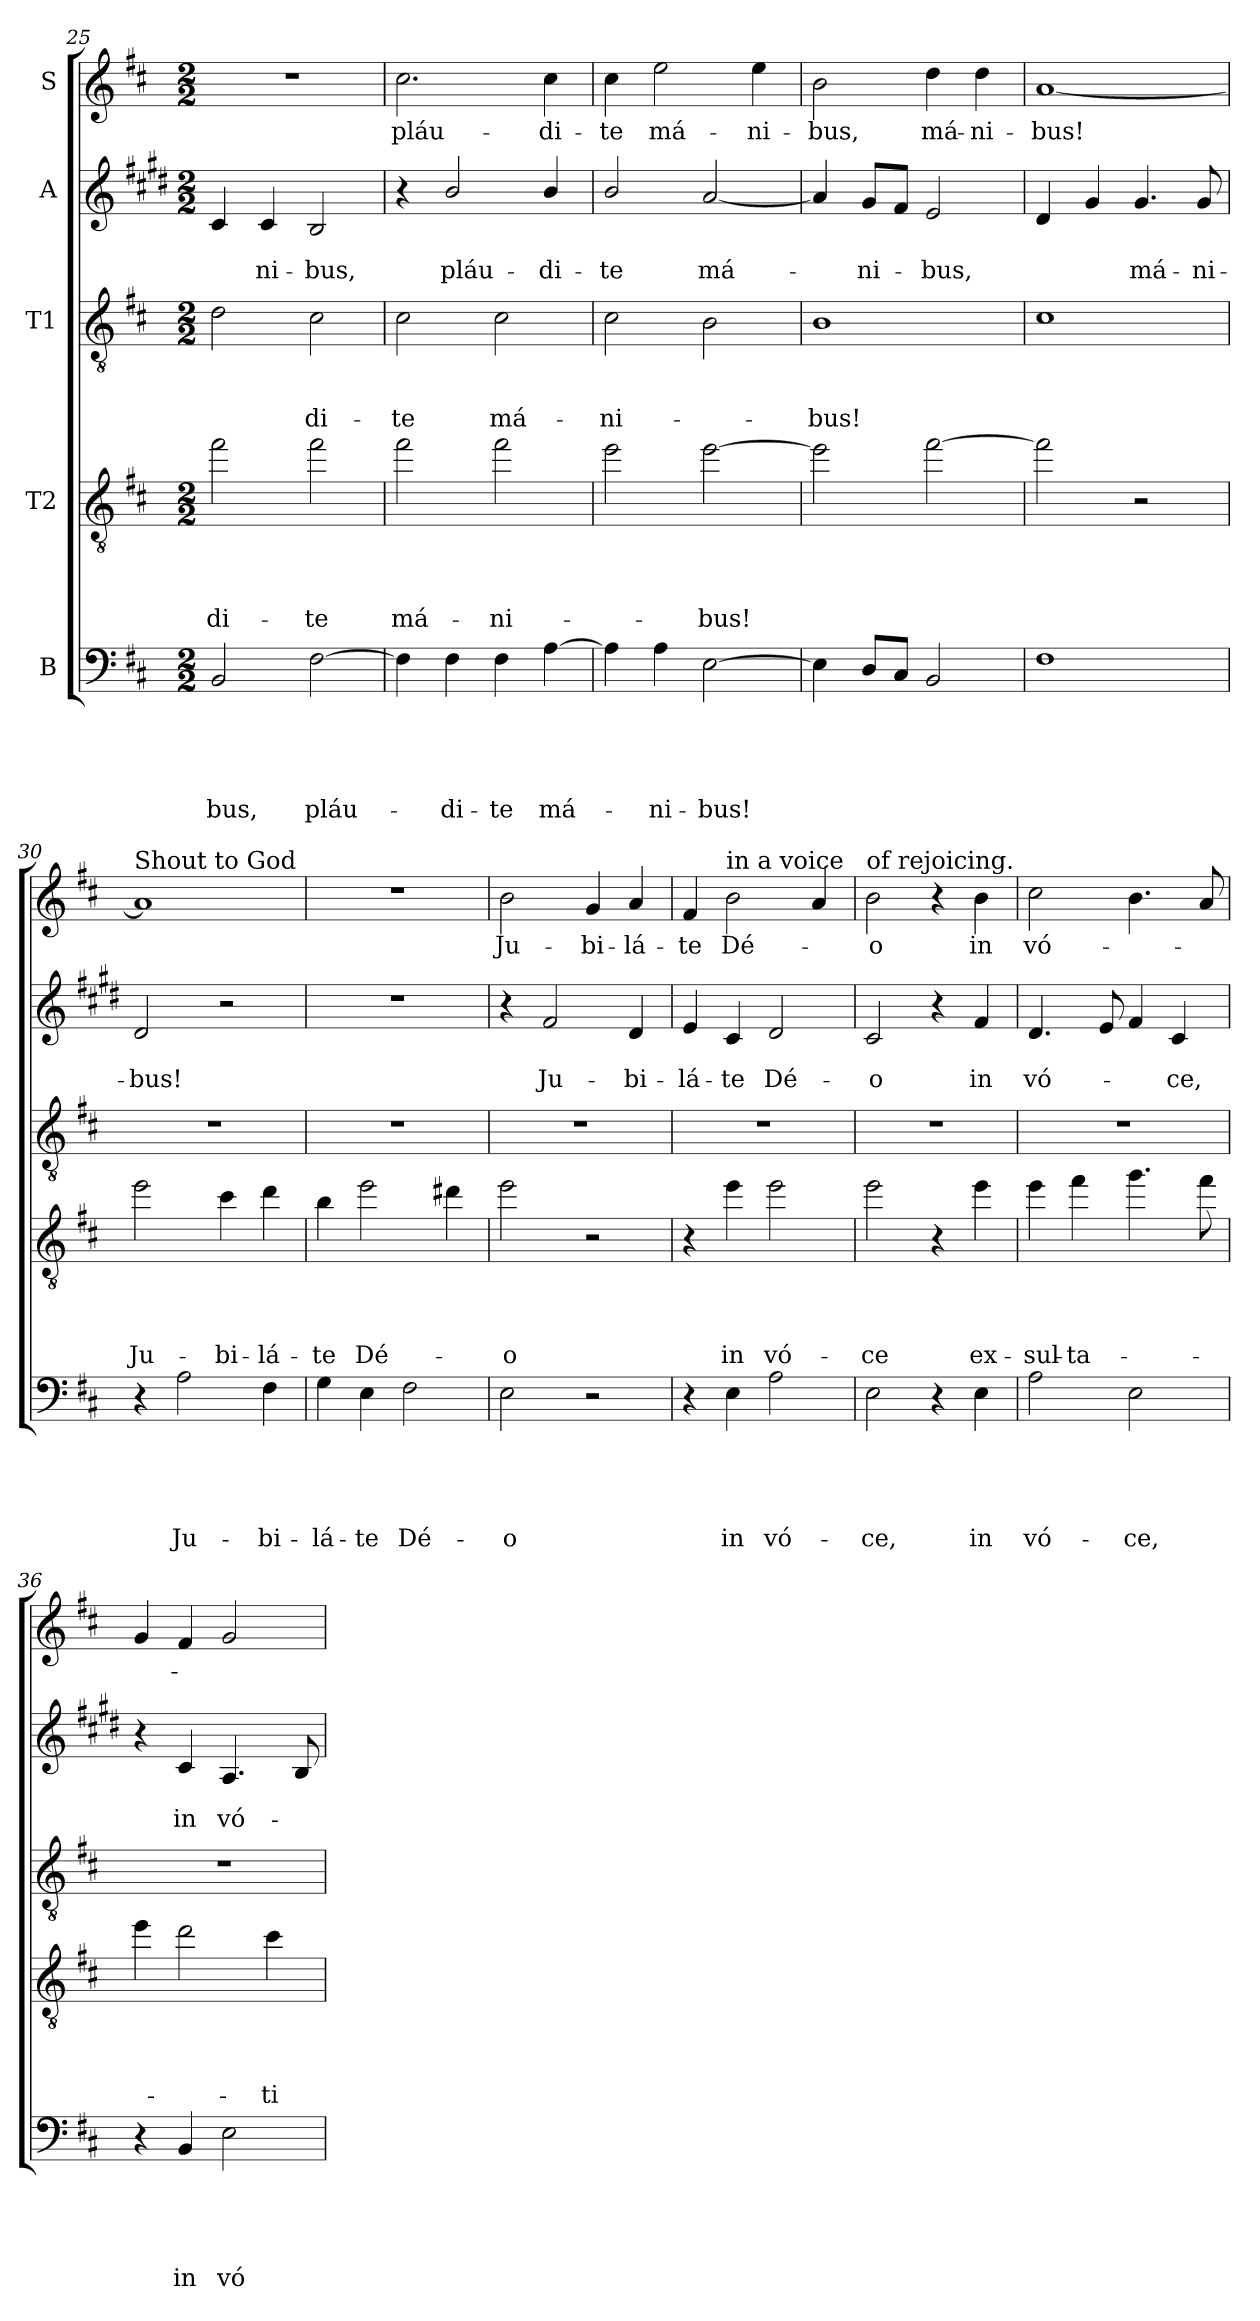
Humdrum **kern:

**kern	**text	**text	**text	**text	**text	**kern	**text	**text	**text	**text	**kern	**text	**text	**text	**kern	**text	**text	**kern	**text
*part5	*part5	*part5	*part5	*part5	*part5	*part4	*part4	*part4	*part4	*part4	*part3	*part3	*part3	*part3	*part2	*part2	*part2	*part1	*part1
*staff5	*staff5	*staff5	*staff5	*staff5	*staff5	*staff4	*staff4	*staff4	*staff4	*staff4	*staff3	*staff3	*staff3	*staff3	*staff2	*staff2	*staff2	*staff1	*staff1
*I"B	*	*	*	*	*	*I"T2	*	*	*	*	*I"T1	*	*	*	*I"A	*	*	*I"S	*
!!LO:LB:g=z
*clefF4	*	*	*	*	*	*clefGv2	*	*	*	*	*clefGv2	*	*	*	*clefG2	*	*	*clefG2	*
*	*	*	*	*	*	*ITrd8c14	*	*	*	*	*	*	*	*	*ITrd1c2	*	*	*	*
*k[f#c#]	*	*	*	*	*	*k[f#c#]	*	*	*	*	*k[f#c#]	*	*	*	*k[f#c#]	*	*	*k[f#c#]	*
*D:	*	*	*	*	*	*D:	*	*	*	*	*D:	*	*	*	*D:	*	*	*D:	*
*M2/2	*	*	*	*	*	*M2/2	*	*	*	*	*M2/2	*	*	*	*M2/2	*	*	*M2/2	*
=25	=25	=25	=25	=25	=25	=25	=25	=25	=25	=25	=25	=25	=25	=25	=25	=25	=25	=25	=25
!	!	!	!	!	!LO:LY:b	!	!	!	!	!LO:LY:b	!	!	!	!	!	!	!	!	!
2BB/	.	.	.	.	-bus,	2f#\	.	.	.	-di-	2d\	.	.	.	4B/	.	.	1r	.
!	!	!	!	!	!	!	!	!	!	!	!	!	!	!	!	!	!LO:LY:b	!	!
.	.	.	.	.	.	.	.	.	.	.	.	.	.	.	4B/	.	-ni-	.	.
!	!	!	!	!	!LO:LY:b	!	!	!	!	!LO:LY:b	!	!	!	!LO:LY:b	!	!	!LO:LY:b	!	!
[2F#\	.	.	.	.	pláu-	2f#\	.	.	.	-te	2c#\	.	.	-di-	2A/	.	-bus,	.	.
=26	=26	=26	=26	=26	=26	=26	=26	=26	=26	=26	=26	=26	=26	=26	=26	=26	=26	=26	=26
!	!	!	!	!	!	!	!	!	!	!LO:LY:b	!	!	!	!LO:LY:b	!	!	!	!	!LO:LY:b
4F#\]	.	.	.	.	.	2f#\	.	.	.	má-	2c#\	.	.	-te	4r	.	.	2.cc#\	pláu-
!	!	!	!	!	!LO:LY:b	!	!	!	!	!	!	!	!	!	!	!	!LO:LY:b	!	!
4F#\	.	.	.	.	-di-	.	.	.	.	.	.	.	.	.	2a/	.	pláu-	.	.
!	!	!	!	!	!LO:LY:b	!	!	!	!	!LO:LY:b	!	!	!	!LO:LY:b	!	!	!	!	!
4F#\	.	.	.	.	-te	2f#\	.	.	.	-ni-	2c#\	.	.	má-	.	.	.	.	.
!	!	!	!	!	!LO:LY:b	!	!	!	!	!	!	!	!	!	!	!	!LO:LY:b	!	!LO:LY:b
[4A\	.	.	.	.	má-	.	.	.	.	.	.	.	.	.	4a/	.	-di-	4cc#\	-di-
=27	=27	=27	=27	=27	=27	=27	=27	=27	=27	=27	=27	=27	=27	=27	=27	=27	=27	=27	=27
!	!	!	!	!	!	!	!	!	!	!	!	!	!	!LO:LY:b	!	!	!LO:LY:b	!	!LO:LY:b
4A\]	.	.	.	.	.	2e\	.	.	.	.	2c#\	.	.	-ni-	2a/	.	-te	4cc#\	-te
!	!	!	!	!	!LO:LY:b	!	!	!	!	!	!	!	!	!	!	!	!	!	!LO:LY:b
4A\	.	.	.	.	-ni-	.	.	.	.	.	.	.	.	.	.	.	.	2ee\	má-
!	!	!	!	!	!LO:LY:b	!	!	!	!	!LO:LY:b	!	!	!	!	!	!	!LO:LY:b	!	!
[2E\	.	.	.	.	-bus!	[2e\	.	.	.	-bus!	2B\	.	.	.	[2g/	.	má-	.	.
!	!	!	!	!	!	!	!	!	!	!	!	!	!	!	!	!	!	!	!LO:LY:b
.	.	.	.	.	.	.	.	.	.	.	.	.	.	.	.	.	.	4ee\	-ni-
=28	=28	=28	=28	=28	=28	=28	=28	=28	=28	=28	=28	=28	=28	=28	=28	=28	=28	=28	=28
!	!	!	!	!	!	!	!	!	!	!	!	!	!	!LO:LY:b	!	!	!	!	!LO:LY:b
4E\]	.	.	.	.	.	2e\]	.	.	.	.	1B	.	.	-bus!	4g/]	.	.	2b\	-bus,
!	!	!	!	!	!	!	!	!	!	!	!	!	!	!	!	!	!LO:LY:b	!	!
8D/L	.	.	.	.	.	.	.	.	.	.	.	.	.	.	8f#/L	.	-ni-	.	.
8C#/J	.	.	.	.	.	.	.	.	.	.	.	.	.	.	8e/J	.	.	.	.
!	!	!	!	!	!	!	!	!	!	!	!	!	!	!	!	!	!LO:LY:b	!	!LO:LY:b
2BB/	.	.	.	.	.	[2f#\	.	.	.	.	.	.	.	.	2d/	.	-bus,	4dd\	má-
!	!	!	!	!	!	!	!	!	!	!	!	!	!	!	!	!	!	!	!LO:LY:b
.	.	.	.	.	.	.	.	.	.	.	.	.	.	.	.	.	.	4dd\	-ni-
=29	=29	=29	=29	=29	=29	=29	=29	=29	=29	=29	=29	=29	=29	=29	=29	=29	=29	=29	=29
!	!	!	!	!	!	!	!	!	!	!	!	!	!	!	!	!	!	!	!LO:LY:b
1F#	.	.	.	.	.	2f#\]	.	.	.	.	1c#	.	.	.	4c#/	.	.	[1a	-bus!
.	.	.	.	.	.	.	.	.	.	.	.	.	.	.	4f#/	.	.	.	.
!	!	!	!	!	!	!	!	!	!	!	!	!	!	!	!	!	!LO:LY:b	!	!
.	.	.	.	.	.	2r	.	.	.	.	.	.	.	.	4.f#/	.	má-	.	.
!	!	!	!	!	!	!	!	!	!	!	!	!	!	!	!	!	!LO:LY:b	!	!
.	.	.	.	.	.	.	.	.	.	.	.	.	.	.	8f#/	.	-ni-	.	.
=30	=30	=30	=30	=30	=30	=30	=30	=30	=30	=30	=30	=30	=30	=30	=30	=30	=30	=30	=30
!	!	!	!	!	!	!	!	!	!	!	!	!	!	!	!	!	!	!LO:TX:a:t=Shout to God	!
!	!	!	!	!	!	!	!	!	!	!LO:LY:b	!	!	!	!	!	!	!LO:LY:b	!	!
4r	.	.	.	.	.	2e\	.	.	.	Ju-	1r	.	.	.	2c#/	.	-bus!	1a]	.
!	!	!	!	!	!LO:LY:b	!	!	!	!	!	!	!	!	!	!	!	!	!	!
2A\	.	.	.	.	Ju-	.	.	.	.	.	.	.	.	.	.	.	.	.	.
!	!	!	!	!	!	!	!	!	!	!LO:LY:b	!	!	!	!	!	!	!	!	!
.	.	.	.	.	.	4c#\	.	.	.	-bi-	.	.	.	.	2r	.	.	.	.
!	!	!	!	!	!LO:LY:b	!	!	!	!	!LO:LY:b	!	!	!	!	!	!	!	!	!
4F#\	.	.	.	.	-bi-	4d\	.	.	.	-lá-	.	.	.	.	.	.	.	.	.
!!LO:PB:g=z
=31	=31	=31	=31	=31	=31	=31	=31	=31	=31	=31	=31	=31	=31	=31	=31	=31	=31	=31	=31
!	!	!	!	!	!LO:LY:b	!	!	!	!	!LO:LY:b	!	!	!	!	!	!	!	!	!
4G\	.	.	.	.	-lá-	4B\	.	.	.	-te	1r	.	.	.	1r	.	.	1r	.
!	!	!	!	!	!LO:LY:b	!	!	!	!	!LO:LY:b	!	!	!	!	!	!	!	!	!
4E\	.	.	.	.	-te	2e\	.	.	.	Dé-	.	.	.	.	.	.	.	.	.
!	!	!	!	!	!LO:LY:b	!	!	!	!	!	!	!	!	!	!	!	!	!	!
2F#\	.	.	.	.	Dé-	.	.	.	.	.	.	.	.	.	.	.	.	.	.
.	.	.	.	.	.	4d#\	.	.	.	.	.	.	.	.	.	.	.	.	.
=32	=32	=32	=32	=32	=32	=32	=32	=32	=32	=32	=32	=32	=32	=32	=32	=32	=32	=32	=32
!	!	!	!	!	!LO:LY:b	!	!	!	!	!LO:LY:b	!	!	!	!	!	!	!	!	!LO:LY:b
2E\	.	.	.	.	-o	2e\	.	.	.	-o	1r	.	.	.	4r	.	.	2b\	Ju-
!	!	!	!	!	!	!	!	!	!	!	!	!	!	!	!	!	!LO:LY:b	!	!
.	.	.	.	.	.	.	.	.	.	.	.	.	.	.	2e/	.	Ju-	.	.
!	!	!	!	!	!	!	!	!	!	!	!	!	!	!	!	!	!	!	!LO:LY:b
2r	.	.	.	.	.	2r	.	.	.	.	.	.	.	.	.	.	.	4g/	-bi-
!	!	!	!	!	!	!	!	!	!	!	!	!	!	!	!	!	!LO:LY:b	!	!LO:LY:b
.	.	.	.	.	.	.	.	.	.	.	.	.	.	.	4c#/	.	-bi-	4a/	-lá-
=33	=33	=33	=33	=33	=33	=33	=33	=33	=33	=33	=33	=33	=33	=33	=33	=33	=33	=33	=33
!	!	!	!	!	!	!	!	!	!	!	!	!	!	!	!	!	!LO:LY:b	!	!LO:LY:b
4r	.	.	.	.	.	4r	.	.	.	.	1r	.	.	.	4d/	.	-lá-	4f#/	-te
!	!	!	!	!	!	!	!	!	!	!	!	!	!	!	!	!	!	!LO:TX:a:t=in a voice	!
!	!	!	!	!	!LO:LY:b	!	!	!	!	!LO:LY:b	!	!	!	!	!	!	!LO:LY:b	!	!LO:LY:b
4E\	.	.	.	.	in	4e\	.	.	.	in	.	.	.	.	4B/	.	-te	2b\	Dé-
!	!	!	!	!	!LO:LY:b	!	!	!	!	!LO:LY:b	!	!	!	!	!	!	!LO:LY:b	!	!
2A\	.	.	.	.	vó-	2e\	.	.	.	vó-	.	.	.	.	2c#/	.	Dé-	.	.
.	.	.	.	.	.	.	.	.	.	.	.	.	.	.	.	.	.	4a/	.
=34	=34	=34	=34	=34	=34	=34	=34	=34	=34	=34	=34	=34	=34	=34	=34	=34	=34	=34	=34
!	!	!	!	!	!	!	!	!	!	!	!	!	!	!	!	!	!	!LO:TX:a:t=of rejoicing.	!
!	!	!	!	!	!LO:LY:b	!	!	!	!	!LO:LY:b	!	!	!	!	!	!	!LO:LY:b	!	!LO:LY:b
2E\	.	.	.	.	-ce,	2e\	.	.	.	-ce	1r	.	.	.	2B/	.	-o	2b\	-o
4r	.	.	.	.	.	4r	.	.	.	.	.	.	.	.	4r	.	.	4r	.
!	!	!	!	!	!LO:LY:b	!	!	!	!	!LO:LY:b	!	!	!	!	!	!	!LO:LY:b	!	!LO:LY:b
4E\	.	.	.	.	in	4e\	.	.	.	ex-	.	.	.	.	4e/	.	in	4b\	in
=35	=35	=35	=35	=35	=35	=35	=35	=35	=35	=35	=35	=35	=35	=35	=35	=35	=35	=35	=35
!	!	!	!	!	!LO:LY:b	!	!	!	!	!LO:LY:b	!	!	!	!	!	!	!LO:LY:b	!	!LO:LY:b
2A\	.	.	.	.	vó-	4e\	.	.	.	-sul-	1r	.	.	.	4.c#/	.	vó-	2cc#\	vó-
!	!	!	!	!	!	!	!	!	!	!LO:LY:b	!	!	!	!	!	!	!	!	!
.	.	.	.	.	.	4f#\	.	.	.	-ta-	.	.	.	.	.	.	.	.	.
.	.	.	.	.	.	.	.	.	.	.	.	.	.	.	8d/	.	.	.	.
!	!	!	!	!	!LO:LY:b	!	!	!	!	!	!	!	!	!	!	!	!	!	!
2E\	.	.	.	.	-ce,	4.g\	.	.	.	.	.	.	.	.	4e/	.	.	4.b\	.
!	!	!	!	!	!	!	!	!	!	!	!	!	!	!	!	!	!LO:LY:b	!	!
.	.	.	.	.	.	.	.	.	.	.	.	.	.	.	4B/	.	-ce,	.	.
.	.	.	.	.	.	8f#\	.	.	.	.	.	.	.	.	.	.	.	8a/	.
=36	=36	=36	=36	=36	=36	=36	=36	=36	=36	=36	=36	=36	=36	=36	=36	=36	=36	=36	=36
4r	.	.	.	.	.	4e\	.	.	.	.	1r	.	.	.	4r	.	.	4g/	.
!	!	!	!	!	!LO:LY:b	!	!	!	!	!	!	!	!	!	!	!	!LO:LY:b	!	!
4BB/	.	.	.	.	in	2d\	.	.	.	.	.	.	.	.	4B/	.	in	4f#/	.
!	!	!	!	!	!LO:LY:b	!	!	!	!	!	!	!	!	!	!	!	!LO:LY:b	!	!
2E\	.	.	.	.	vó-	.	.	.	.	.	.	.	.	.	4.G/	.	vó-	2g/	.
!	!	!	!	!	!	!	!	!	!	!LO:LY:b	!	!	!	!	!	!	!	!	!
.	.	.	.	.	.	4c#\	.	.	.	-ti-	.	.	.	.	.	.	.	.	.
.	.	.	.	.	.	.	.	.	.	.	.	.	.	.	8A/	.	.	.	.
=	=	=	=	=	=	=	=	=	=	=	=	=	=	=	=	=	=	=	=
*-	*-	*-	*-	*-	*-	*-	*-	*-	*-	*-	*-	*-	*-	*-	*-	*-	*-	*-	*-
